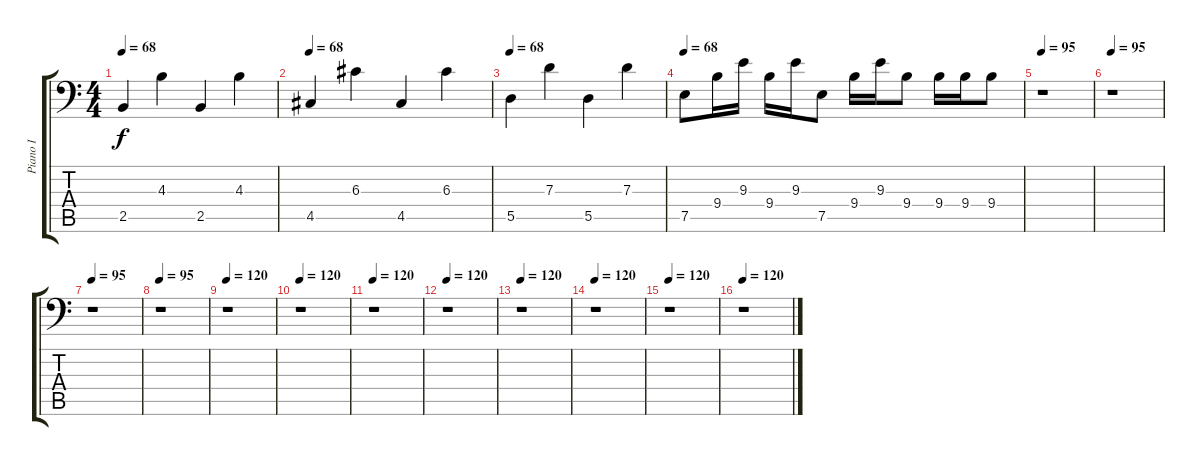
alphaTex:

\track ("Piano I" "Piano I") {instrument acousticgrandpiano}
\staff {score tabs}
\tuning (E4 B3 G3 D3 A2 E1) {hide}
\ts (4 4)
\tempo 68
\clef f4
\ks c
2.5.4{dy f} 4.3.4 2.5.4 4.3.4 |
\tempo 68
4.5.4 6.3.4 4.5.4 6.3.4 |
\tempo 68
5.5.4 7.3.4 5.5.4 7.3.4 |
\tempo 68
7.5.8 9.4.16 9.3.16 9.4.16 9.3.16 7.5.8 9.4.16 9.3.16 9.4.8 9.4.16 9.4.16 9.4.8 |
\tempo 95
r.1 |
\tempo 95
r.1 |
\tempo 95
r.1 |
\tempo 95
r.1 |
\tempo 120
r.1 |
\tempo 120
r.1 |
\tempo 120
r.1 |
\tempo 120
r.1 |
\tempo 120
r.1 |
\tempo 120
r.1 |
\tempo 120
r.1 |
\tempo 120
r.1
